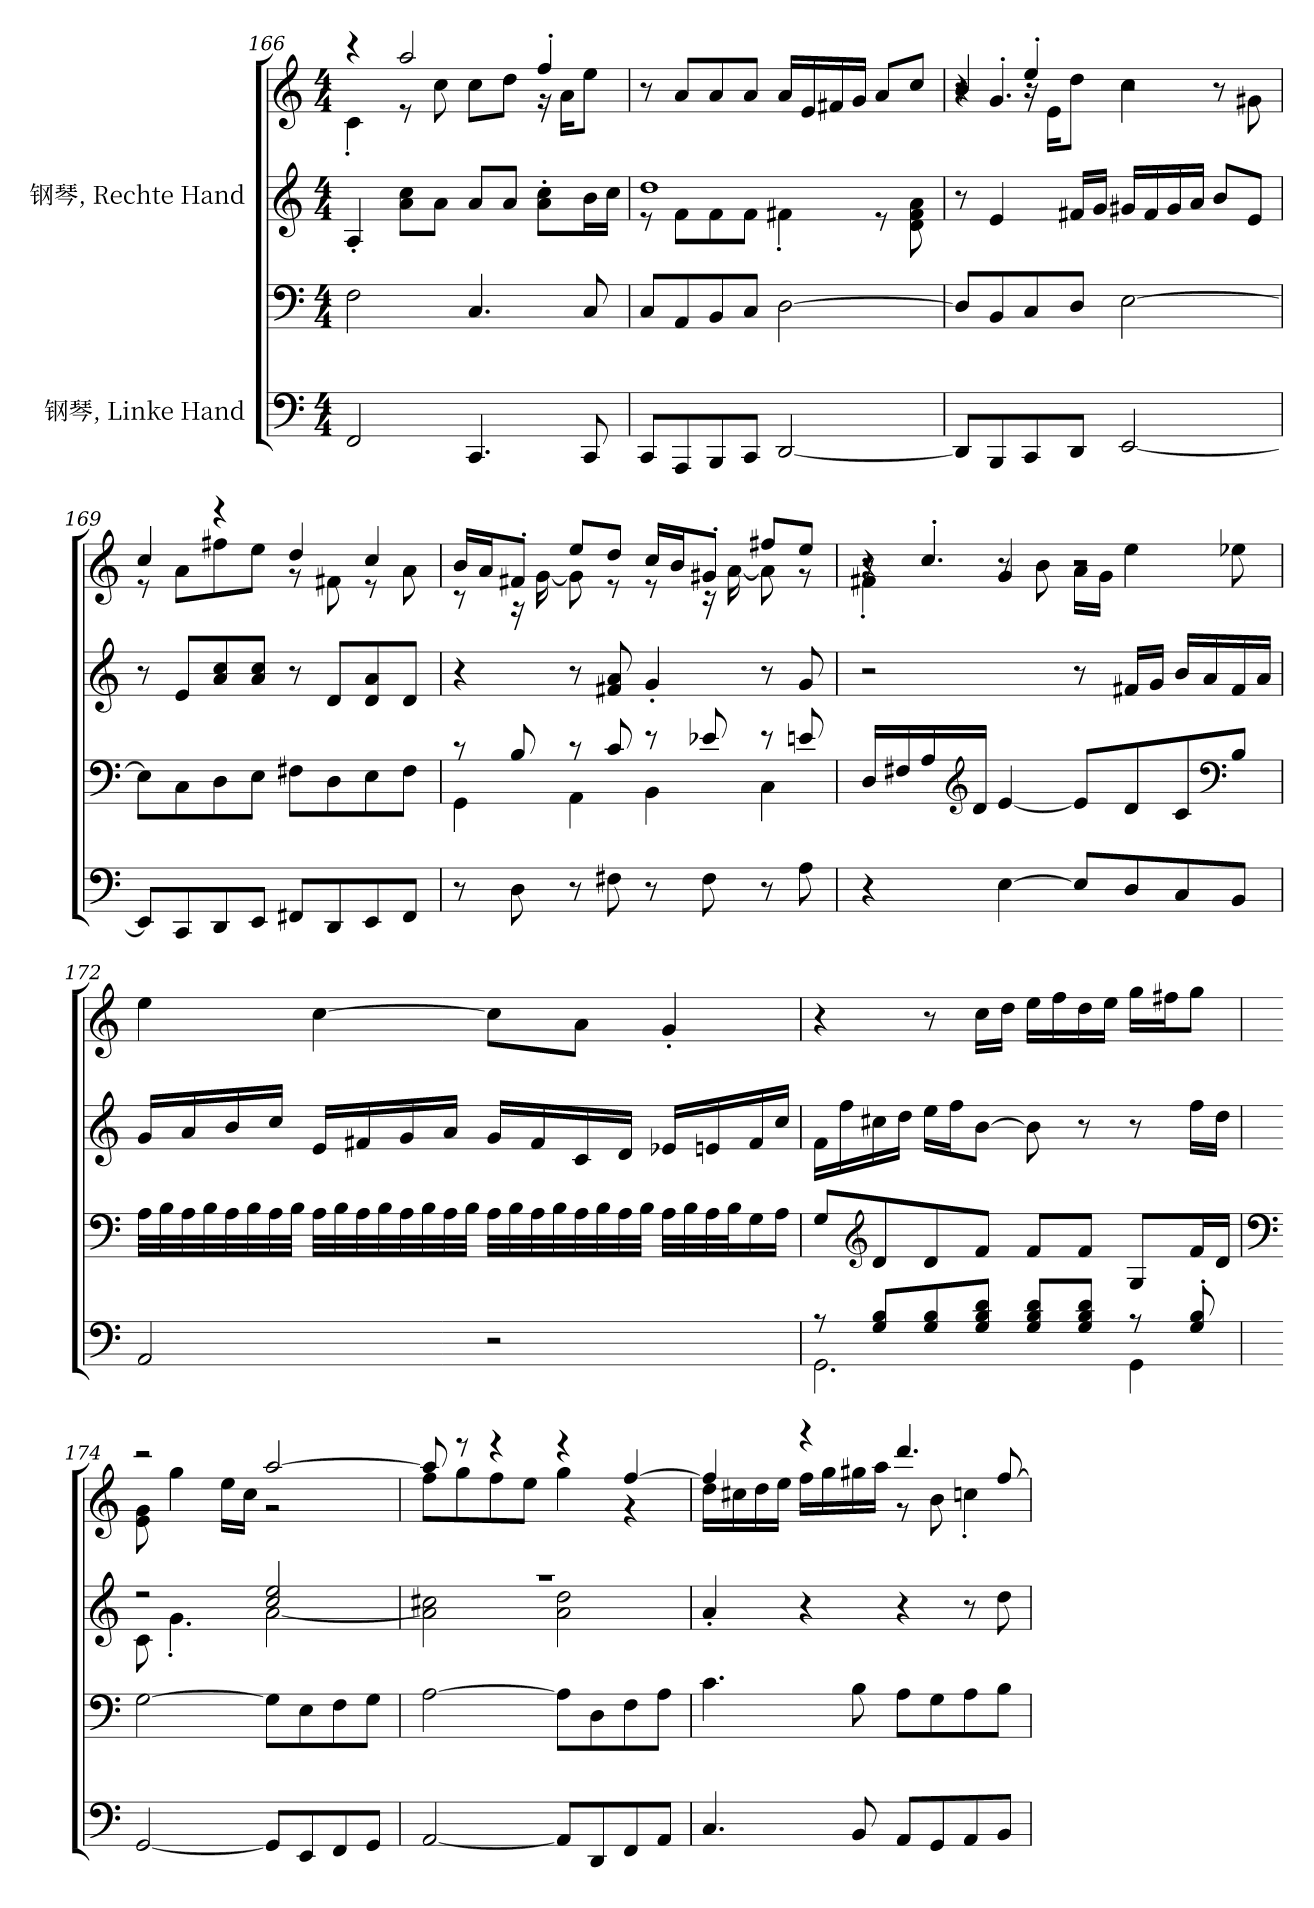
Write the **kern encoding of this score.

**kern	**kern	**kern	**kern
*part2	*part2	*part1	*part1
*staff4	*staff3	*staff2	*staff1
*I"钢琴, Linke Hand	*	*I"钢琴, Rechte Hand	*
*clefF4	*clefF4	*clefG2	*clefG2
*k[]	*k[]	*k[]	*k[]
*M4/4	*M4/4	*M4/4	*M4/4
=166	=166	=166	=166
*	*	*	*^
2FF/	2F\	4A'/	4r	4c'\
.	.	8a\ 8cc\L	2aa/	8r
.	.	8a\J	.	8cc\
4.CC/	4.C/	8a/L	.	8cc\L
.	.	8a/J	.	8dd\J
.	.	8a\' 8cc\'L	4ff'/	16r
.	.	.	.	16a\KL
8CC/	8C/	16b\L	.	8ee\J
.	.	16cc\JJ	.	.
*	*	*	*v	*v
!!LO:LB:g=z
=167	=167	=167	=167
*	*	*^	*
8CC/L	8C/L	1dd	8r	8r
8AAA/	8AA/	.	8f\L	8a/L
8BBB/	8BB/	.	8f\	8a/
8CC/J	8C/J	.	8f\J	8a/J
[2DD/	[2D\	.	4f#X'\	16a/LL
.	.	.	.	16e/
.	.	.	.	16f#X/
.	.	.	.	16g/JJ
.	.	.	8r	8a/L
.	.	.	8d\ 8f#\ 8a\	8cc/J
*	*	*v	*v	*
=168	=168	=168	=168
*	*	*	*^
*	*	*	*	*^
8DD/L]	8D/L]	8r	4b/	4r	8r
8BBB/	8BB/	4e/	.	.	4.g'/
8CC/	8C/	.	4ee'/	16r	.
.	.	.	.	16e\KL	.
8DD/J	8D/J	16f#X/LL	.	8dd\J	.
.	.	16g/JJ	.	.	.
[2EE/	[2E\	16g#X/LL	2r	4cc\	2r
.	.	16f#/	.	.	.
.	.	16g#/	.	.	.
.	.	16a/JJ	.	.	.
.	.	8b/L	.	8r	.
.	.	8e/J	.	8g#X\	.
*	*	*	*	*v	*v
=169	=169	=169	=169	=169
8EE/L]	8E\L]	8r	4cc/	8r
8CC/	8C\	8e/L	.	8a\L
8DD/	8D\	8a/ 8cc/	4r	8ff#X\
8EE/J	8E\J	8a/ 8cc/J	.	8ee\J
8FF#X/L	8F#X\L	8r	4dd/	8r
8DD/	8D\	8d/L	.	8f#X\
8EE/	8E\	8d/ 8a/	4cc/	8r
8FF#/J	8F#\J	8d/J	.	8a\
!!LO:PB:g=z	!!
=170	=170	=170	=170	=170
*	*^	*	*	*
8r	8r	4GG\	4r	16b/LL	8r
.	.	.	.	16a/J	.
8D\	8B/	.	.	8f#X'/J	16r
.	.	.	.	.	[16g\
8r	8r	4AA\	8r	8ee/L	8g\]
8F#X\	8c/	.	8f#X/ 8a/	8dd/J	8r
8r	8r	4BB\	4g'/	16cc/LL	8r
.	.	.	.	16b/J	.
8F#\	8e-X/	.	.	8g#X'/J	16r
.	.	.	.	.	[16a\
8r	8r	4C\	8r	8ff#X/L	8a\]
8A\	8en/	.	8g/	8ee/J	8r
*	*v	*v	*	*	*
=171	=171	=171	=171	=171
*	*	*	*	*^
4r	16D/LL	2r	8r	4f#X'\	4r
.	16F#X/	.	.	.	.
.	16A/	.	4.cc'/	.	.
*	*clefG2	*	*	*	*
.	16d/JJ	.	.	.	.
[4E\	[4e/	.	.	8r	4g/
.	.	.	.	8b\	.
8E/L]	8e/L]	8r	2r	16a\LL	2r
.	.	.	.	16g\JJ	.
8D/	8d/	16f#X/LL	.	4ee\	.
.	.	16g/JJ	.	.	.
8C/	8c/	16b/LL	.	.	.
.	.	16a/	.	.	.
*	*clefF4	*	*	*	*
8BB/J	8B/J	16f#/	.	8ee-X\	.
.	.	16a/JJ	.	.	.
*	*	*	*v	*v	*v
!!LO:LB:g=z
=172	=172	=172	=172
2AA/	32A\LLL	16g/LL	4ee\
.	32B\	.	.
.	32A\	16a/	.
.	32B\	.	.
.	32A\	16b/	.
.	32B\	.	.
.	32A\	16cc/JJ	.
.	32B\JJJ	.	.
.	32A\LLL	16e/LL	[4cc\
.	32B\	.	.
.	32A\	16f#X/	.
.	32B\	.	.
.	32A\	16g/	.
.	32B\	.	.
.	32A\	16a/JJ	.
.	32B\JJJ	.	.
2r	32A\LLL	16g/LL	8cc\L]
.	32B\	.	.
.	32A\	16f#/	.
.	32B\	.	.
.	32A\	16c/	8a\J
.	32B\	.	.
.	32A\	16d/JJ	.
.	32B\JJJ	.	.
.	32A\LLL	16e-X/LL	4g'/
.	32B\	.	.
.	32A\	16en/	.
.	32B\J	.	.
.	16G\	16f#/	.
.	16A\JJ	16cc/JJ	.
!!LO:LB:g=z
=173	=173	=173	=173
*^	*	*	*
8r	2.GG\	8G/L	16f\LL	4r
.	.	.	16ff\	.
*	*	*clefG2	*	*
8G/ 8B/L	.	8d/	16cc#X\	.
.	.	.	16dd\JJ	.
8G/ 8B/	.	8d/	16ee\LL	8r
.	.	.	16ff\J	.
8G/ 8B/ 8d/J	.	8f/J	[8b\J	16cc\LL
.	.	.	.	16dd\JJ
8G/ 8B/ 8d/L	.	8f/L	8b\]	16ee\LL
.	.	.	.	16ff\
8G/ 8B/ 8d/J	.	8f/J	8r	16dd\
.	.	.	.	16ee\JJ
8r	4GG\	8G/L	8r	16gg\LL
.	.	.	.	16ff#X\J
8G/' 8B/'	.	16f/L	16ff\LL	8gg\J
.	.	16d/JJ	16dd\JJ	.
*v	*v	*	*	*
=174	=174	=174	=174
*	*clefF4	*	*
*	*	*^	*^
[2GG/	[2G\	2r	8c\	2r	8e\ 8g\
.	.	.	4.g'\	.	4gg\
.	.	.	.	.	16ee\LL
.	.	.	.	.	16cc\JJ
8GG/L]	8G\L]	2cc/ 2ee/	[2a\	[2aa/	2r
8EE/	8E\	.	.	.	.
8FF/	8F\	.	.	.	.
8GG/J	8G\J	.	.	.	.
=175	=175	=175	=175	=175	=175
[2AA/	[2A\	1r	2a\] 2cc#X\	8aa/]	8ff\L
.	.	.	.	8r	8gg\
.	.	.	.	4r	8ff\
.	.	.	.	.	8ee\J
8AA/L]	8A\L]	.	2a\ 2dd\	4r	4gg\
8DD/	8D\	.	.	.	.
8FF/	8F\	.	.	[4ff/	4r
8AA/J	8A\J	.	.	.	.
*	*	*v	*v	*	*
!!LO:PB:g=z	!!
=176	=176	=176	=176	=176
4.C/	4.c\	4a'/	4ff/]	16dd\LL
.	.	.	.	16cc#X\
.	.	.	.	16dd\
.	.	.	.	16ee\JJ
.	.	4r	4r	16ff\LL
.	.	.	.	16gg\
8BB/	8B\	.	.	16gg#X\
.	.	.	.	16aa\JJ
8AA/L	8A\L	4r	4.ddd/	8r
8GG/	8G\	.	.	8b\
8AA/	8A\	8r	.	4ccn'\
8BB/J	8B\J	8dd\	[8ff/	.
*	*	*	*v	*v
=	=	=	=
*-	*-	*-	*-
